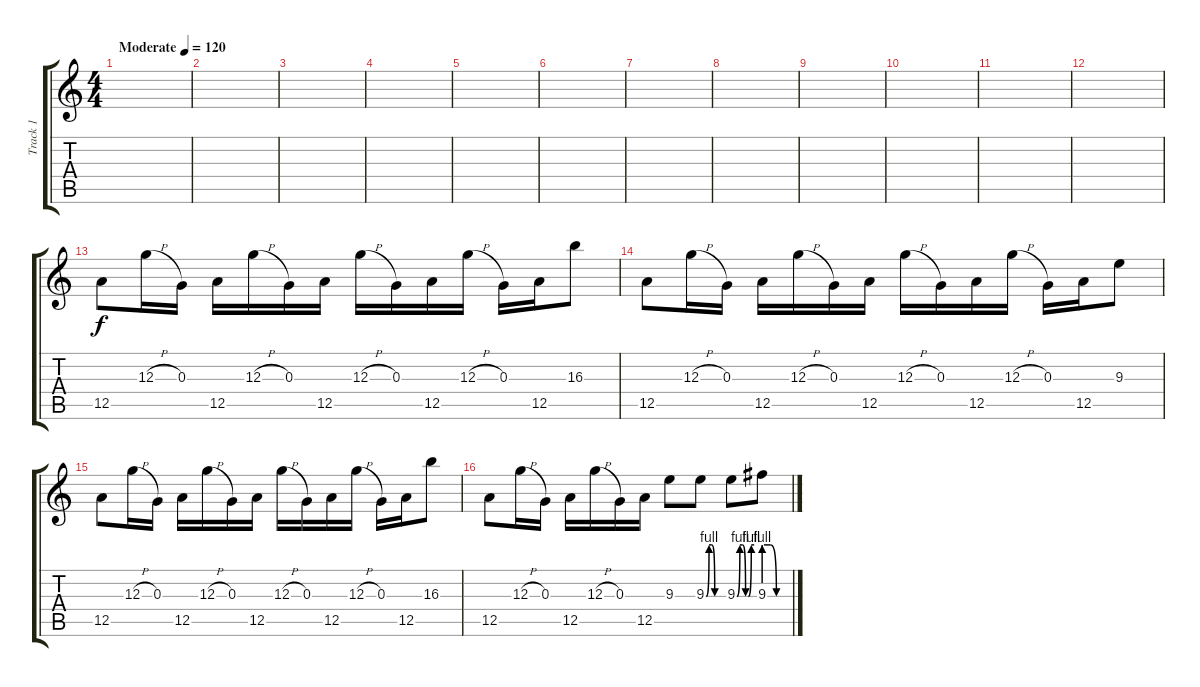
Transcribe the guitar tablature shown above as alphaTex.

\track ("Track 1" "Track 1") {instrument overdrivenguitar}
\staff {score tabs}
\tuning (E4 B3 G3 D3 A2 E2) {hide}
\ts (4 4)
\tempo (120 "Moderate")
\clef g2
\ks c
|
|
|
|
|
|
|
|
|
|
|
|
12.5.8 12.3{h}.16 0.3.16 12.5.16 12.3{h}.16 0.3.16 12.5.16 12.3{h}.16 0.3.16 12.5.16 12.3{h}.16 0.3.16 12.5.16 16.3.8 |
12.5.8 12.3{h}.16 0.3.16 12.5.16 12.3{h}.16 0.3.16 12.5.16 12.3{h}.16 0.3.16 12.5.16 12.3{h}.16 0.3.16 12.5.16 9.3.8 |
12.5.8 12.3{h}.16 0.3.16 12.5.16 12.3{h}.16 0.3.16 12.5.16 12.3{h}.16 0.3.16 12.5.16 12.3{h}.16 0.3.16 12.5.16 16.3.8 |
12.5.8 12.3{h}.16 0.3.16 12.5.16 12.3{h}.16 0.3.16 12.5.16 9.3.8 9.3{be (custom 0 0 10 4 20 4 30 0 60 0)}.8 9.3{be (custom 0 0 10 4 20 4 30 0 40 0 50 4 60 4)}.8 9.3{be (custom 0 4 15 4 30 0 60 0)}.8
